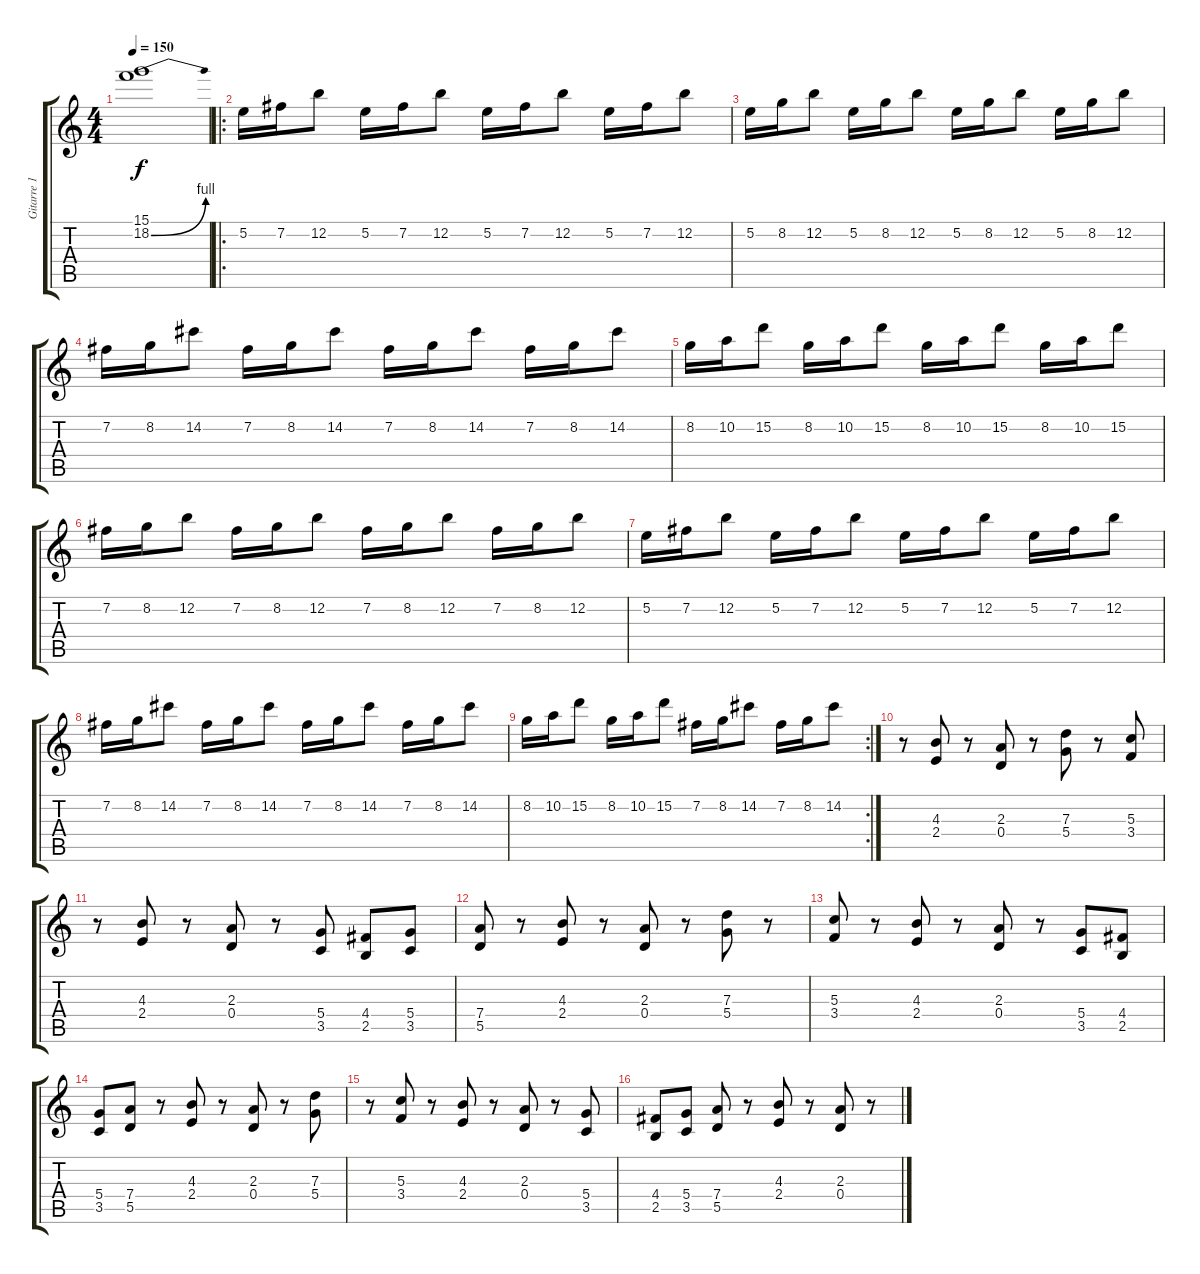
\track ("Gitarre 1" "Gitarre 1") {instrument distortionguitar}
\staff {score tabs}
\tuning (E4 B3 G3 D3 A2 E2) {hide}
\ts (4 4)
\tempo 150
\clef g2
\ks c
(15.1 18.2{be (bend 0 0 60 4)}).1{dy f} |
\ro
5.2.16 7.2.16 12.2.8 5.2.16 7.2.16 12.2.8 5.2.16 7.2.16 12.2.8 5.2.16 7.2.16 12.2.8 |
5.2.16 8.2.16 12.2.8 5.2.16 8.2.16 12.2.8 5.2.16 8.2.16 12.2.8 5.2.16 8.2.16 12.2.8 |
7.2.16 8.2.16 14.2.8 7.2.16 8.2.16 14.2.8 7.2.16 8.2.16 14.2.8 7.2.16 8.2.16 14.2.8 |
8.2.16 10.2.16 15.2.8 8.2.16 10.2.16 15.2.8 8.2.16 10.2.16 15.2.8 8.2.16 10.2.16 15.2.8 |
7.2.16 8.2.16 12.2.8 7.2.16 8.2.16 12.2.8 7.2.16 8.2.16 12.2.8 7.2.16 8.2.16 12.2.8 |
5.2.16 7.2.16 12.2.8 5.2.16 7.2.16 12.2.8 5.2.16 7.2.16 12.2.8 5.2.16 7.2.16 12.2.8 |
7.2.16 8.2.16 14.2.8 7.2.16 8.2.16 14.2.8 7.2.16 8.2.16 14.2.8 7.2.16 8.2.16 14.2.8 |
\rc 2
8.2.16 10.2.16 15.2.8 8.2.16 10.2.16 15.2.8 7.2.16 8.2.16 14.2.8 7.2.16 8.2.16 14.2.8 |
r.8 (4.3 2.4).8 r.8 (2.3 0.4).8 r.8 (7.3 5.4).8 r.8 (5.3 3.4).8 |
r.8 (4.3 2.4).8 r.8 (2.3 0.4).8 r.8 (5.4 3.5).8 (4.4 2.5).8 (5.4 3.5).8 |
(7.4 5.5).8 r.8 (4.3 2.4).8 r.8 (2.3 0.4).8 r.8 (7.3 5.4).8 r.8 |
(5.3 3.4).8 r.8 (4.3 2.4).8 r.8 (2.3 0.4).8 r.8 (5.4 3.5).8 (4.4 2.5).8 |
(5.4 3.5).8 (7.4 5.5).8 r.8 (4.3 2.4).8 r.8 (2.3 0.4).8 r.8 (7.3 5.4).8 |
r.8 (5.3 3.4).8 r.8 (4.3 2.4).8 r.8 (2.3 0.4).8 r.8 (5.4 3.5).8 |
(4.4 2.5).8 (5.4 3.5).8 (7.4 5.5).8 r.8 (4.3 2.4).8 r.8 (2.3 0.4).8 r.8
